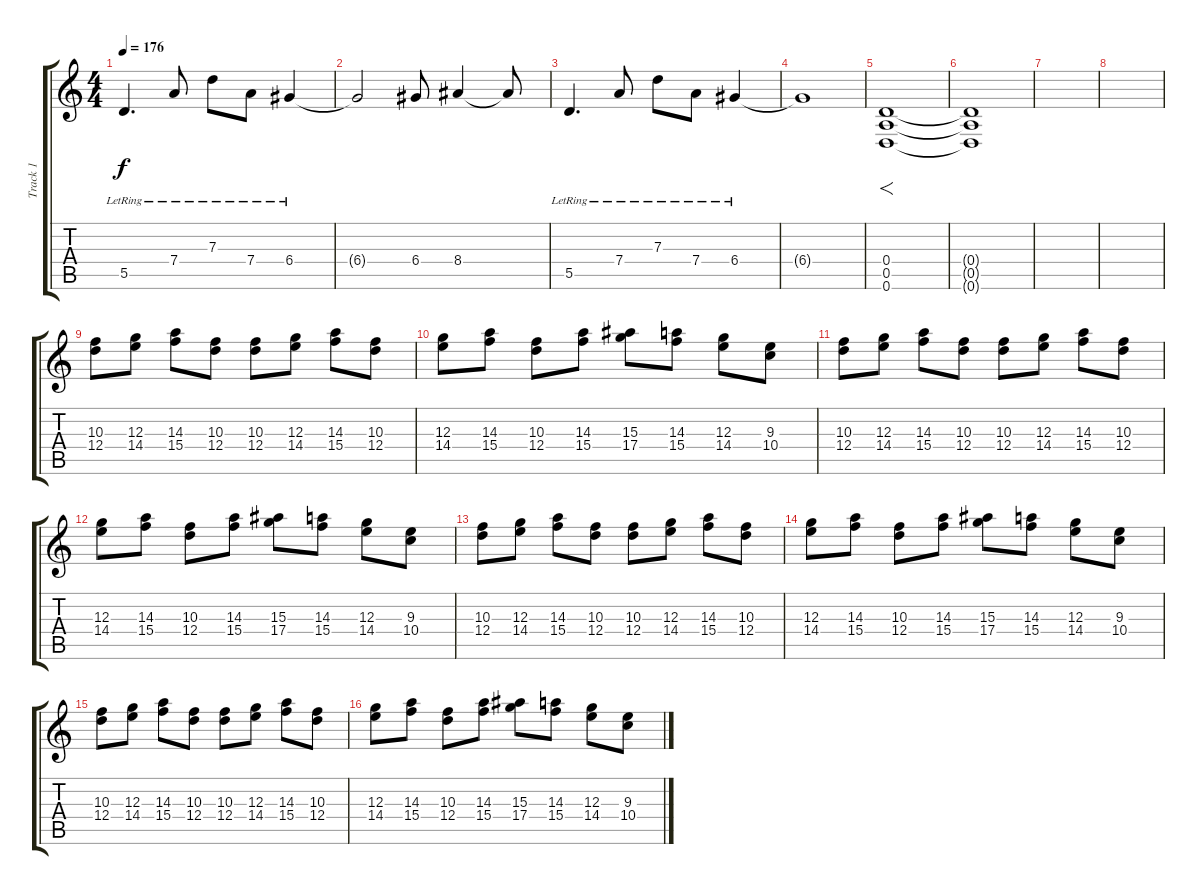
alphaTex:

\track ("Track 1" "Track 1") {instrument overdrivenguitar}
\staff {score tabs}
\tuning (E4 B3 G3 D3 A2 D2) {hide}
\ts (4 4)
\tempo 176
\clef g2
\ks c
5.5{lr}.4{d dy f} 7.4{lr}.8 7.3{lr}.8 7.4{lr}.8 6.4{lr}.4 |
6.4{t}.2 6.4.8 8.4.4 8.4{t}.8 |
5.5{lr}.4{d} 7.4{lr}.8 7.3{lr}.8 7.4{lr}.8 6.4{lr}.4 |
6.4{t}.1 |
(0.4 0.5 0.6).1{f} |
(0.4{t} 0.5{t} 0.6{t}).1 |
|
|
(10.3 12.4).8 (12.3 14.4).8 (14.3 15.4).8 (10.3 12.4).8 (10.3 12.4).8 (12.3 14.4).8 (14.3 15.4).8 (10.3 12.4).8 |
(12.3 14.4).8 (14.3 15.4).8 (10.3 12.4).8 (14.3 15.4).8 (15.3 17.4).8 (14.3 15.4).8 (12.3 14.4).8 (9.3 10.4).8 |
(10.3 12.4).8 (12.3 14.4).8 (14.3 15.4).8 (10.3 12.4).8 (10.3 12.4).8 (12.3 14.4).8 (14.3 15.4).8 (10.3 12.4).8 |
(12.3 14.4).8 (14.3 15.4).8 (10.3 12.4).8 (14.3 15.4).8 (15.3 17.4).8 (14.3 15.4).8 (12.3 14.4).8 (9.3 10.4).8 |
(10.3 12.4).8 (12.3 14.4).8 (14.3 15.4).8 (10.3 12.4).8 (10.3 12.4).8 (12.3 14.4).8 (14.3 15.4).8 (10.3 12.4).8 |
(12.3 14.4).8 (14.3 15.4).8 (10.3 12.4).8 (14.3 15.4).8 (15.3 17.4).8 (14.3 15.4).8 (12.3 14.4).8 (9.3 10.4).8 |
(10.3 12.4).8 (12.3 14.4).8 (14.3 15.4).8 (10.3 12.4).8 (10.3 12.4).8 (12.3 14.4).8 (14.3 15.4).8 (10.3 12.4).8 |
(12.3 14.4).8 (14.3 15.4).8 (10.3 12.4).8 (14.3 15.4).8 (15.3 17.4).8 (14.3 15.4).8 (12.3 14.4).8 (9.3 10.4).8
